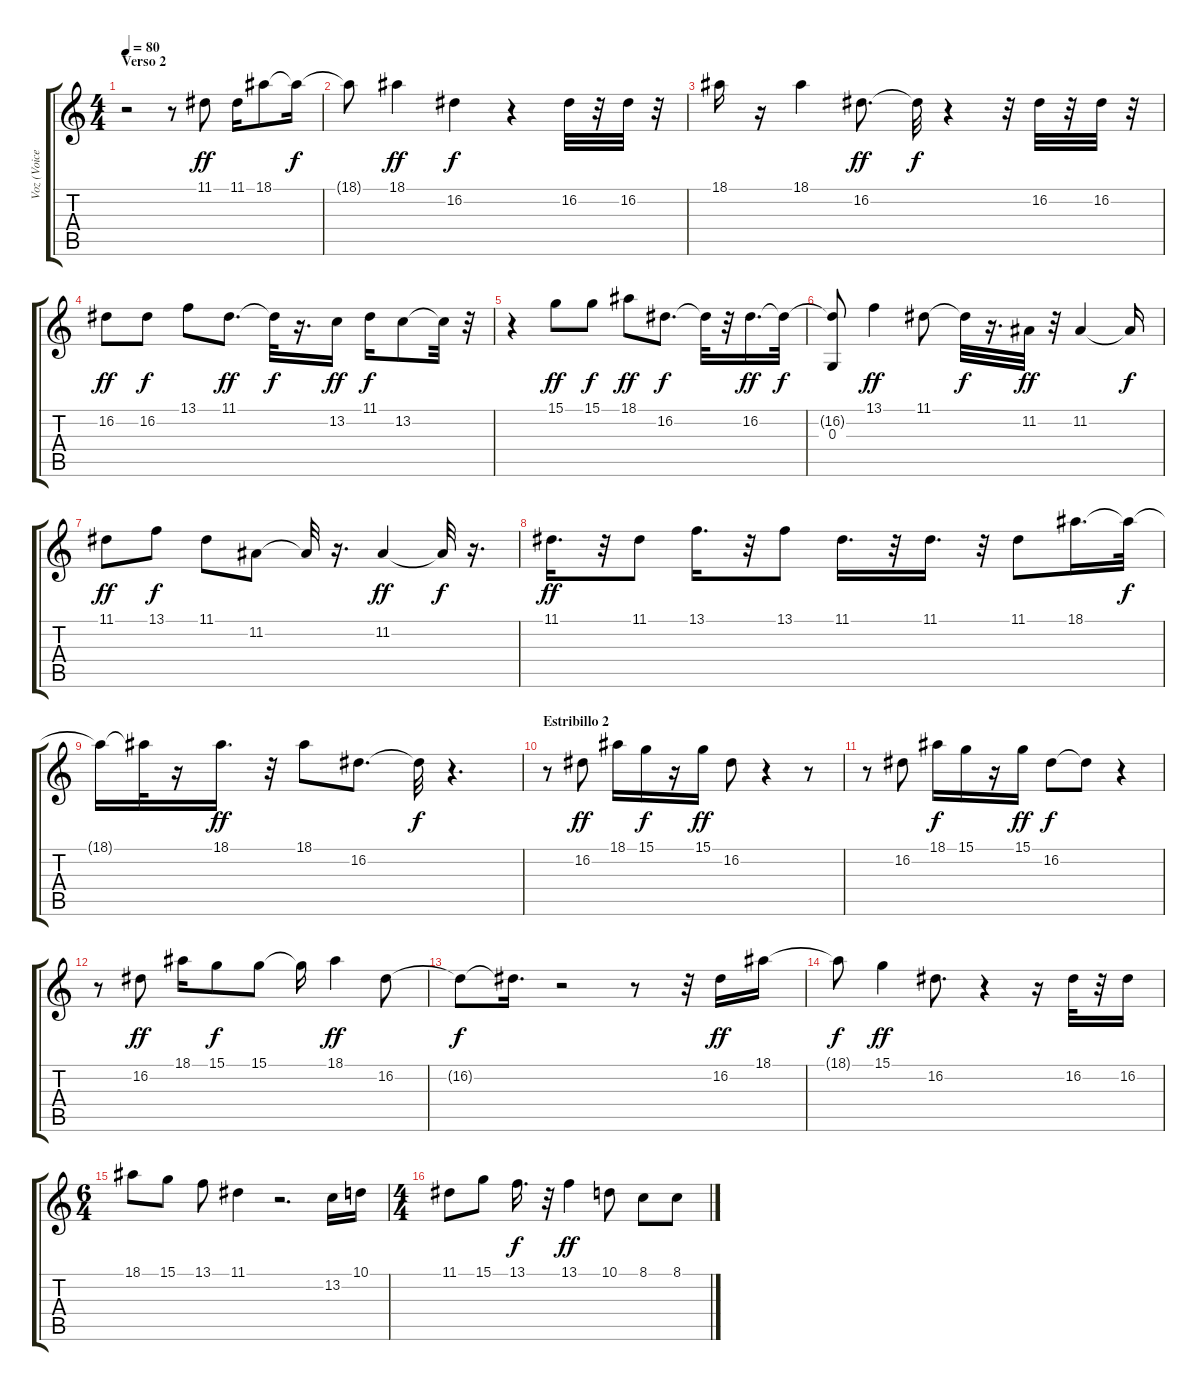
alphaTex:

\track ("Voz (Voice)" "Voz (Voice") {instrument pad1newage}
\staff {score tabs}
\tuning (E4 B3 G3 D3 A2 E2) {hide}
\ts (4 4)
\section ("" "Verso 2")
\tempo 80
\clef g2
\ks c
r.2{dy f} r.8 11.1.8{dy ff} 11.1.16 18.1.8 18.1{t}.16{dy f} |
18.1{t}.8 18.1.4{dy ff} 16.2.4{dy f} r.4 16.2.32 r.32 16.2.32 r.32 |
18.1.16 r.16 18.1.4 16.2.8{d dy ff} 16.2{t}.32{dy f} r.4 r.32 16.2.32 r.32 16.2.32 r.32 |
16.2.8{dy ff} 16.2.8{dy f} 13.1.8 11.1.8{d dy ff} 11.1{t}.32{dy f} r.16{d} 13.2.16{dy ff} 11.1.16{dy f} 13.2.8 13.2{t}.32 r.32 |
r.4 15.1.8{dy ff} 15.1.8{dy f} 18.1.8{dy ff} 16.2.8{d dy f} 16.2{t}.32 r.32 16.2.16{d dy ff} 16.2{t}.32{dy f} |
(16.2{t} 0.3).8 13.1.4{dy ff} 11.1.8 11.1{t}.32{dy f} r.16{d} 11.2.32{dy ff} r.32 11.2.4 11.2{t}.16{dy f} |
11.1.8{dy ff} 13.1.8{dy f} 11.1.8 11.2.8 11.2{t}.32 r.16{d} 11.2.4{dy ff} 11.2{t}.32{dy f} r.16{d} |
11.1.16{d dy ff} r.32 11.1.8 13.1.16{d} r.32 13.1.8 11.1.16{d} r.32 11.1.16{d} r.32 11.1.8 18.1.16{d} 18.1{t}.32{dy f} |
18.1{t}.16 18.1{t}.32 r.16 18.1.16{d dy ff} r.32 18.1.8 16.2.8{d} 16.2{t}.32{dy f} r.4{d} |
\section ("" "Estribillo 2")
r.8 16.2.8{dy ff} 18.1.16 15.1.16{dy f} r.16 15.1.16{dy ff} 16.2.8 r.4 r.8 |
r.8 16.2.8 18.1.16{dy f} 15.1.16 r.16 15.1.16{dy ff} 16.2.8{dy f} 16.2{t}.8 r.4 |
r.8 16.2.8{dy ff} 18.1.16 15.1.8{dy f} 15.1.8 15.1{t}.16 18.1.4{dy ff} 16.2.8 |
16.2{t}.8{dy f} 16.2{t}.16{d} r.2 r.8 r.32 16.2.16{dy ff} 18.1.16 |
18.1{t}.8{dy f} 15.1.4{dy ff} 16.2.8{d} r.4 r.16 16.2.32 r.32 16.2.16 |
\ts (6 4)
18.1.8 15.1.8 13.1.8 11.1.4 r.2{d} 13.2.16 10.1.16 |
\ts (4 4)
11.1.8 15.1.8 13.1.16{d dy f} r.32 13.1.4{dy ff} 10.1.8 8.1.8 8.1.8
